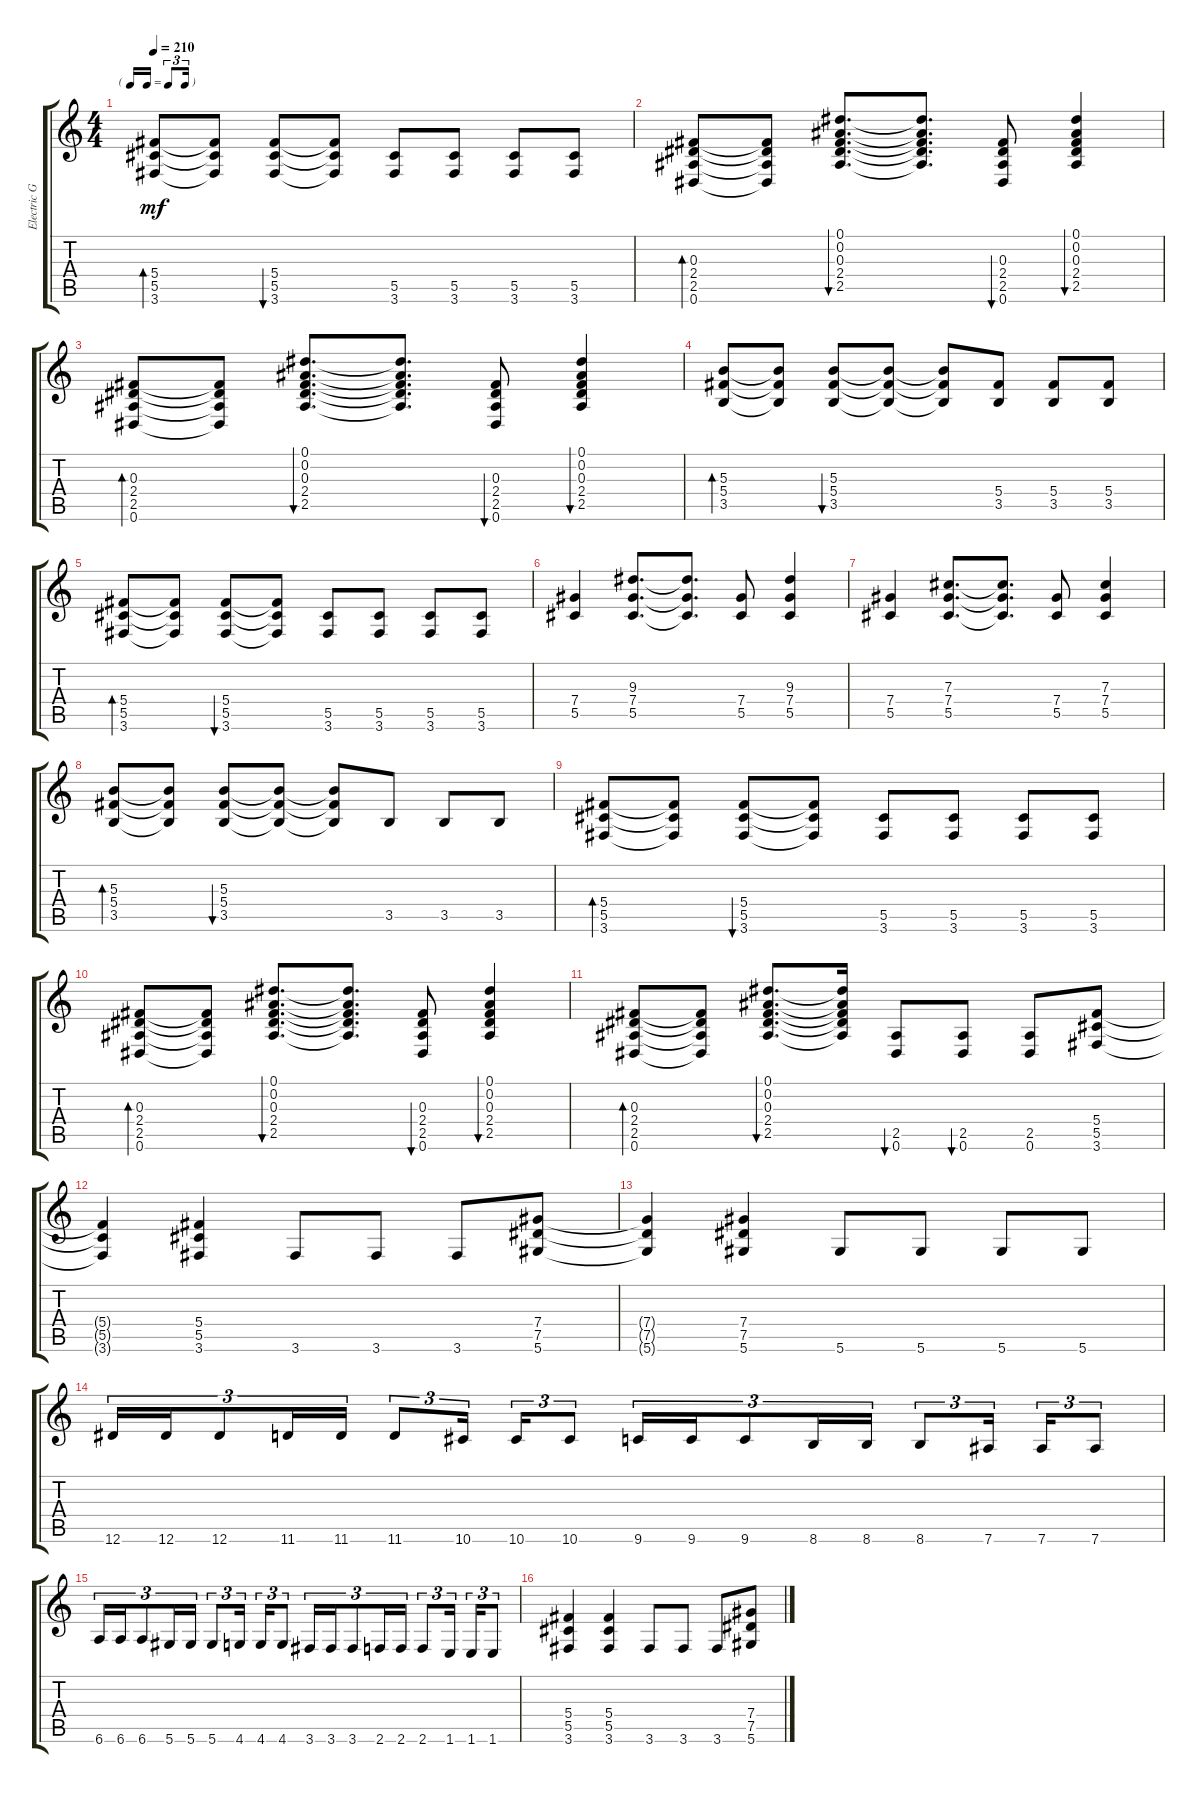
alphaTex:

\track ("Electric Guitar" "Electric G") {instrument overdrivenguitar}
\staff {score tabs}
\tuning (Eb4 Bb3 Gb3 Db3 Ab2 Eb2) {hide}
\ts (4 4)
\tf triplet16th
\tempo 210
\clef g2
\ks c
(5.4 5.5 3.6).8{bd 30 dy mf} (5.4{t} 5.5{t} 3.6{t}).8 (5.4 5.5 3.6).8{bu 30} (5.4{t} 5.5{t} 3.6{t}).8 (5.5 3.6).8 (5.5 3.6).8 (5.5 3.6).8 (5.5 3.6).8 |
(0.3 2.4 2.5 0.6).8{bd 60} (0.3{t} 2.4{t} 2.5{t} 0.6{t}).8 (0.1 0.2 0.3 2.4 2.5).8{d bu 60} (0.1{t} 0.2{t} 0.3{t} 2.4{t} 2.5{t}).8{d} (0.3 2.4 2.5 0.6).8{bu 60} (0.1 0.2 0.3 2.4 2.5).4{bu 60} |
(0.3 2.4 2.5 0.6).8{bd 60} (0.3{t} 2.4{t} 2.5{t} 0.6{t}).8 (0.1 0.2 0.3 2.4 2.5).8{d bu 60} (0.1{t} 0.2{t} 0.3{t} 2.4{t} 2.5{t}).8{d} (0.3 2.4 2.5 0.6).8{bu 60} (0.1 0.2 0.3 2.4 2.5).4{bu 60} |
(5.3 5.4 3.5).8{bd 30} (5.3{t} 5.4{t} 3.5{t}).8 (5.3 5.4 3.5).8{bu 30} (5.3{t} 5.4{t} 3.5{t}).8 (5.3{t} 5.4{t} 3.5{t}).8 (5.4 3.5).8 (5.4 3.5).8 (5.4 3.5).8 |
(5.4 5.5 3.6).8{bd 30} (5.4{t} 5.5{t} 3.6{t}).8 (5.4 5.5 3.6).8{bu 30} (5.4{t} 5.5{t} 3.6{t}).8 (5.5 3.6).8 (5.5 3.6).8 (5.5 3.6).8 (5.5 3.6).8 |
(7.4 5.5).4 (9.3 7.4 5.5).8{d} (9.3{t} 7.4{t} 5.5{t}).8{d} (7.4 5.5).8 (9.3 7.4 5.5).4 |
(7.4 5.5).4 (7.3 7.4 5.5).8{d} (7.3{t} 7.4{t} 5.5{t}).8{d} (7.4 5.5).8 (7.3 7.4 5.5).4 |
(5.3 5.4 3.5).8{bd 30} (5.3{t} 5.4{t} 3.5{t}).8 (5.3 5.4 3.5).8{bu 30} (5.3{t} 5.4{t} 3.5{t}).8 (5.3{t} 5.4{t} 3.5{t}).8 3.5.8 3.5.8 3.5.8 |
(5.4 5.5 3.6).8{bd 30} (5.4{t} 5.5{t} 3.6{t}).8 (5.4 5.5 3.6).8{bu 30} (5.4{t} 5.5{t} 3.6{t}).8 (5.5 3.6).8 (5.5 3.6).8 (5.5 3.6).8 (5.5 3.6).8 |
(0.3 2.4 2.5 0.6).8{bd 60} (0.3{t} 2.4{t} 2.5{t} 0.6{t}).8 (0.1 0.2 0.3 2.4 2.5).8{d bu 60} (0.1{t} 0.2{t} 0.3{t} 2.4{t} 2.5{t}).8{d} (0.3 2.4 2.5 0.6).8{bu 60} (0.1 0.2 0.3 2.4 2.5).4{bu 60} |
(0.3 2.4 2.5 0.6).8{bd 60} (0.3{t} 2.4{t} 2.5{t} 0.6{t}).8 (0.1 0.2 0.3 2.4 2.5).8{d bu 60} (0.1{t} 0.2{t} 0.3{t} 2.4{t} 2.5{t}).16 (2.5 0.6).8{bu 60} (2.5 0.6).8{bu 60} (2.5 0.6).8 (5.4 5.5 3.6).8 |
(5.4{t} 5.5{t} 3.6{t}).4 (5.4 5.5 3.6).4 3.6.8 3.6.8 3.6.8 (7.4 7.5 5.6).8 |
(7.4{t} 7.5{t} 5.6{t}).4 (7.4 7.5 5.6).4 5.6.8 5.6.8 5.6.8 5.6.8 |
12.6.16{tu (3 2)} 12.6.16{tu (3 2)} 12.6.8{tu (3 2)} 11.6.16{tu (3 2)} 11.6.16{tu (3 2)} 11.6.8{tu (3 2)} 10.6.16{tu (3 2) beam splitsecondary} 10.6.16{tu (3 2)} 10.6.8{tu (3 2)} 9.6.16{tu (3 2)} 9.6.16{tu (3 2)} 9.6.8{tu (3 2)} 8.6.16{tu (3 2)} 8.6.16{tu (3 2)} 8.6.8{tu (3 2)} 7.6.16{tu (3 2) beam splitsecondary} 7.6.16{tu (3 2)} 7.6.8{tu (3 2)} |
6.6.16{tu (3 2)} 6.6.16{tu (3 2)} 6.6.8{tu (3 2)} 5.6.16{tu (3 2)} 5.6.16{tu (3 2)} 5.6.8{tu (3 2)} 4.6.16{tu (3 2) beam splitsecondary} 4.6.16{tu (3 2)} 4.6.8{tu (3 2)} 3.6.16{tu (3 2)} 3.6.16{tu (3 2)} 3.6.8{tu (3 2)} 2.6.16{tu (3 2)} 2.6.16{tu (3 2)} 2.6.8{tu (3 2)} 1.6.16{tu (3 2) beam splitsecondary} 1.6.16{tu (3 2)} 1.6.8{tu (3 2)} |
(5.4 5.5 3.6).4 (5.4 5.5 3.6).4 3.6.8 3.6.8 3.6.8 (7.4 7.5 5.6).8
